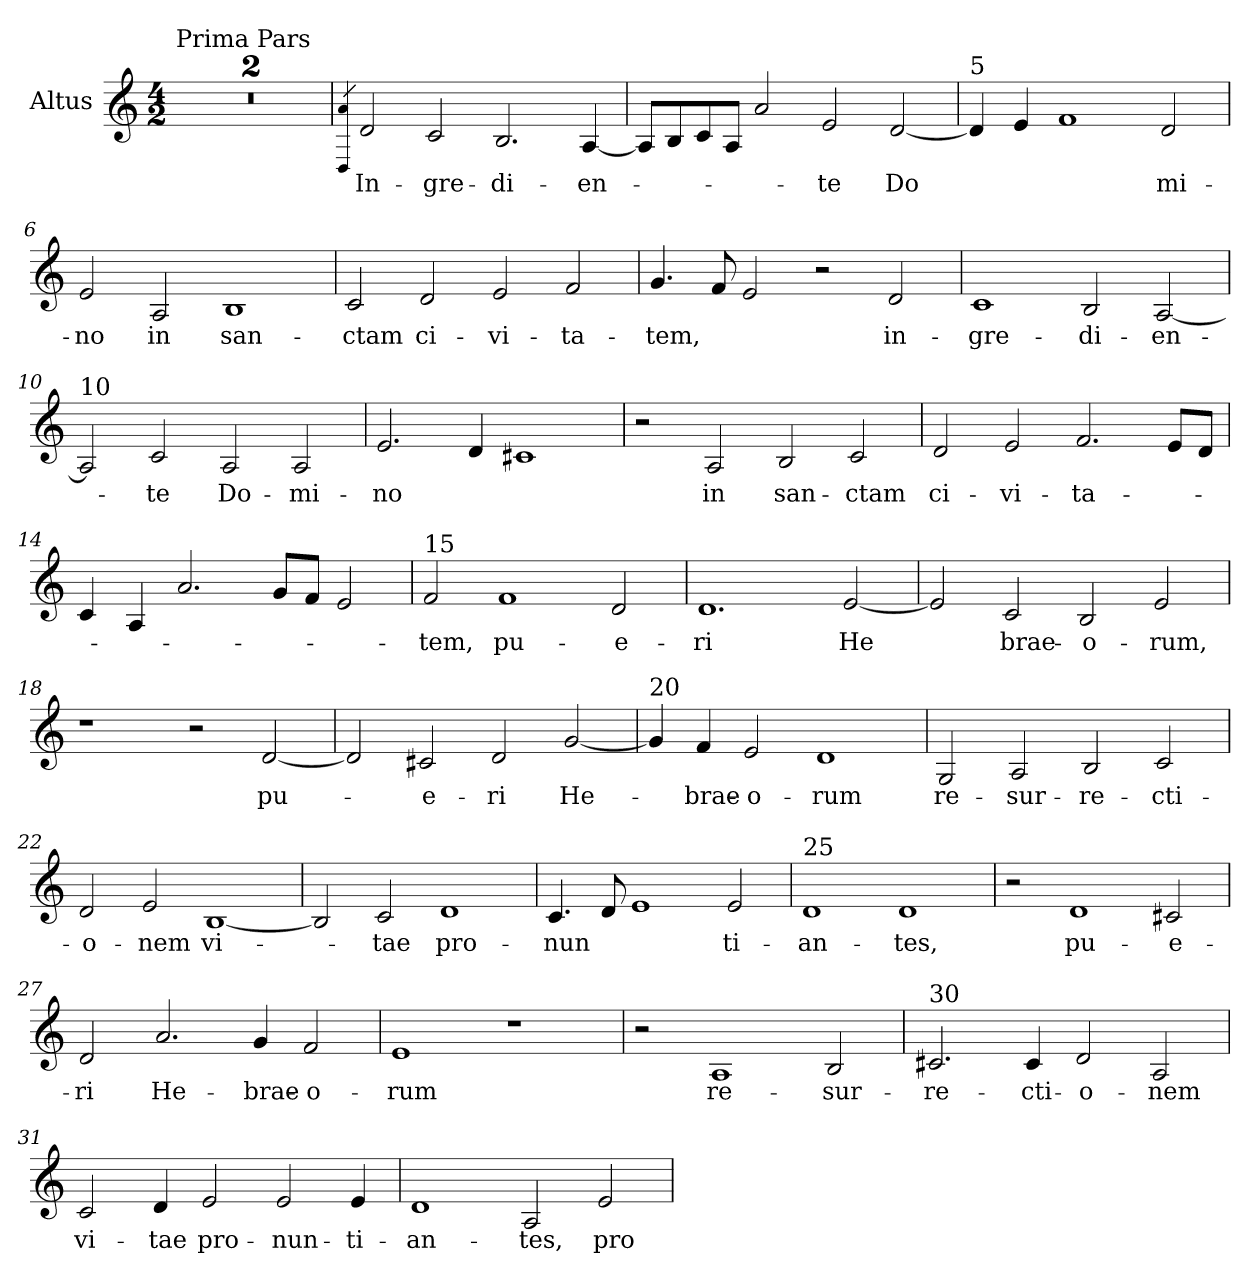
**kern	**text
*part1	*part1
*staff1	*staff1
*I"Altus	*
*clefG2	*
*k[]	*
*M4/2	*
=1	=1
!LO:TX:a:t=Prima Pars	!
0r	.
=2	=2
0r	.
=3	=3
4qD 4qa	.
!	!LO:LY:b
2d/	In-
!	!LO:LY:b
2c/	gre-
!	!LO:LY:b
2.B/	di-
!	!LO:LY:b
[4A/	en-
=4	=4
8A/L]	.
8B/	.
8c/	.
8A/J	.
2a/	.
!	!LO:LY:b
2e/	te
!	!LO:LY:b
[2d/	Do-
=5	=5
!LO:TX:a:t=5	!
4d/]	.
!	!LO:LY:b
4e/	-
1f	.
!	!LO:LY:b
2d/	mi-
!!LO:LB:g=z
=6	=6
!	!LO:LY:b
2e/	no
!	!LO:LY:b
2A/	in
!	!LO:LY:b
1B	san-
!!LO:LB:g=z
=7	=7
!	!LO:LY:b
2c/	ctam
!	!LO:LY:b
2d/	ci-
!	!LO:LY:b
2e/	vi-
!	!LO:LY:b
2f/	ta-
=8	=8
!	!LO:LY:b
4.g/	tem,
8f/	.
2e/	.
2r	.
!	!LO:LY:b
2d/	in-
=9	=9
!	!LO:LY:b
1c	gre-
!	!LO:LY:b
2B/	di-
!	!LO:LY:b
[2A/	en-
=10	=10
!LO:TX:a:t=10	!
2A/]	.
!	!LO:LY:b
2c/	te
!	!LO:LY:b
2A/	Do-
!	!LO:LY:b
2A/	mi-
=11	=11
!	!LO:LY:b
2.e/	no
4d/	.
1c#X	.
!!LO:LB:g=z
=12	=12
2r	.
!	!LO:LY:b
2A/	in
!	!LO:LY:b
2B/	san-
!	!LO:LY:b
2c/	ctam
=13	=13
!	!LO:LY:b
2d/	ci-
!	!LO:LY:b
2e/	vi-
!	!LO:LY:b
2.f/	ta-
8e/L	.
8d/J	.
=14	=14
4c/	.
4A/	.
2.a/	.
8g/L	.
8f/J	.
2e/	.
=15	=15
!LO:TX:a:t=15	!
!	!LO:LY:b
2f/	tem,
!	!LO:LY:b
1f	pu-
!	!LO:LY:b
2d/	e-
=16	=16
!	!LO:LY:b
1.d	ri
!	!LO:LY:b
[2e/	He-
!!LO:LB:g=z
=17	=17
!	!LO:LY:b
2e/]	-
!	!LO:LY:b
2c/	brae-
!	!LO:LY:b
2B/	o-
!	!LO:LY:b
2e/	rum,
=18	=18
1r	.
2r	.
!	!LO:LY:b
[2d/	pu-
=19	=19
2d/]	.
!	!LO:LY:b
2c#X/	e-
!	!LO:LY:b
2d/	ri
!	!LO:LY:b
[2g/	He-
=20	=20
!LO:TX:a:t=20	!
4g/]	.
!	!LO:LY:b
4f/	brae-
!	!LO:LY:b
2e/	o-
!	!LO:LY:b
1d	rum
!!LO:LB:g=z
=21	=21
!	!LO:LY:b
2G/	re-
!	!LO:LY:b
2A/	sur-
!	!LO:LY:b
2B/	re-
!	!LO:LY:b
2c/	cti-
=22	=22
!	!LO:LY:b
2d/	o-
!	!LO:LY:b
2e/	nem
!	!LO:LY:b
[1B	vi-
=23	=23
2B/]	.
!	!LO:LY:b
2c/	tae
!	!LO:LY:b
1d	pro-
=24	=24
!	!LO:LY:b
4.c/	nun
8d/	.
1e	.
!	!LO:LY:b
2e/	ti-
=25	=25
!LO:TX:a:t=25	!
!	!LO:LY:b
1d	an-
!	!LO:LY:b
1d	tes,
!!LO:LB:g=z
=26	=26
2r	.
!	!LO:LY:b
1d	pu-
!	!LO:LY:b
2c#X/	e-
=27	=27
!	!LO:LY:b
2d/	ri
!	!LO:LY:b
2.a/	He-
!	!LO:LY:b
4g/	brae-
!	!LO:LY:b
2f/	o-
=28	=28
!	!LO:LY:b
1e	rum
1r	.
=29	=29
2r	.
!	!LO:LY:b
1A	re-
!	!LO:LY:b
2B/	sur-
=30	=30
!LO:TX:a:t=30	!
!	!LO:LY:b
2.c#X/	re-
!	!LO:LY:b
4c#/	cti-
!	!LO:LY:b
2d/	o-
!	!LO:LY:b
2A/	nem
!!LO:LB:g=z
=31	=31
!	!LO:LY:b
2c/	vi-
!	!LO:LY:b
4d/	tae
!	!LO:LY:b
2e/	pro-
!	!LO:LY:b
2e/	nun-
!	!LO:LY:b
4e/	ti-
=32	=32
!	!LO:LY:b
1d	an-
!	!LO:LY:b
2A/	tes,
!	!LO:LY:b
2e/	pro-
=	=
*-	*-
